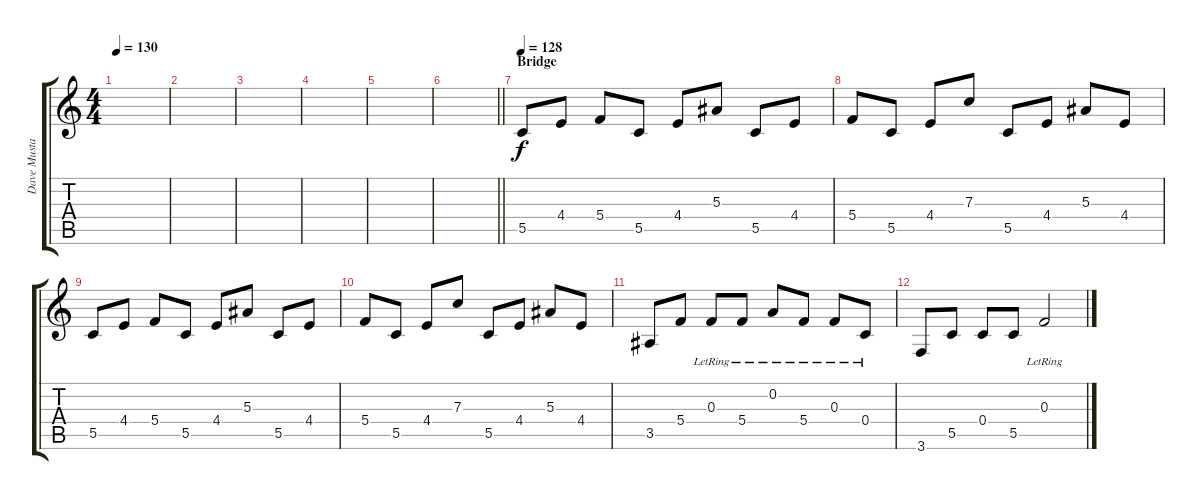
\track ("Dave Mustaine" "Dave Musta") {instrument distortionguitar}
\staff {score tabs}
\tuning (D4 A3 F3 C3 G2 D2) {hide}
\ts (4 4)
\tempo 130
\clef g2
\ks c
|
|
|
|
|
\barLineRight lightlight
|
\section ("" "Bridge")
\tempo 128
5.5.8 4.4.8 5.4.8 5.5.8 4.4.8 5.3.8 5.5.8 4.4.8 |
5.4.8 5.5.8 4.4.8 7.3.8 5.5.8 4.4.8 5.3.8 4.4.8 |
5.5.8 4.4.8 5.4.8 5.5.8 4.4.8 5.3.8 5.5.8 4.4.8 |
5.4.8 5.5.8 4.4.8 7.3.8 5.5.8 4.4.8 5.3.8 4.4.8 |
3.5.8 5.4.8 0.3{lr}.8 5.4{lr}.8 0.2{lr}.8 5.4{lr}.8 0.3{lr}.8 0.4{lr}.8 |
3.6.8 5.5.8 0.4.8 5.5.8 0.3{lr}.2
